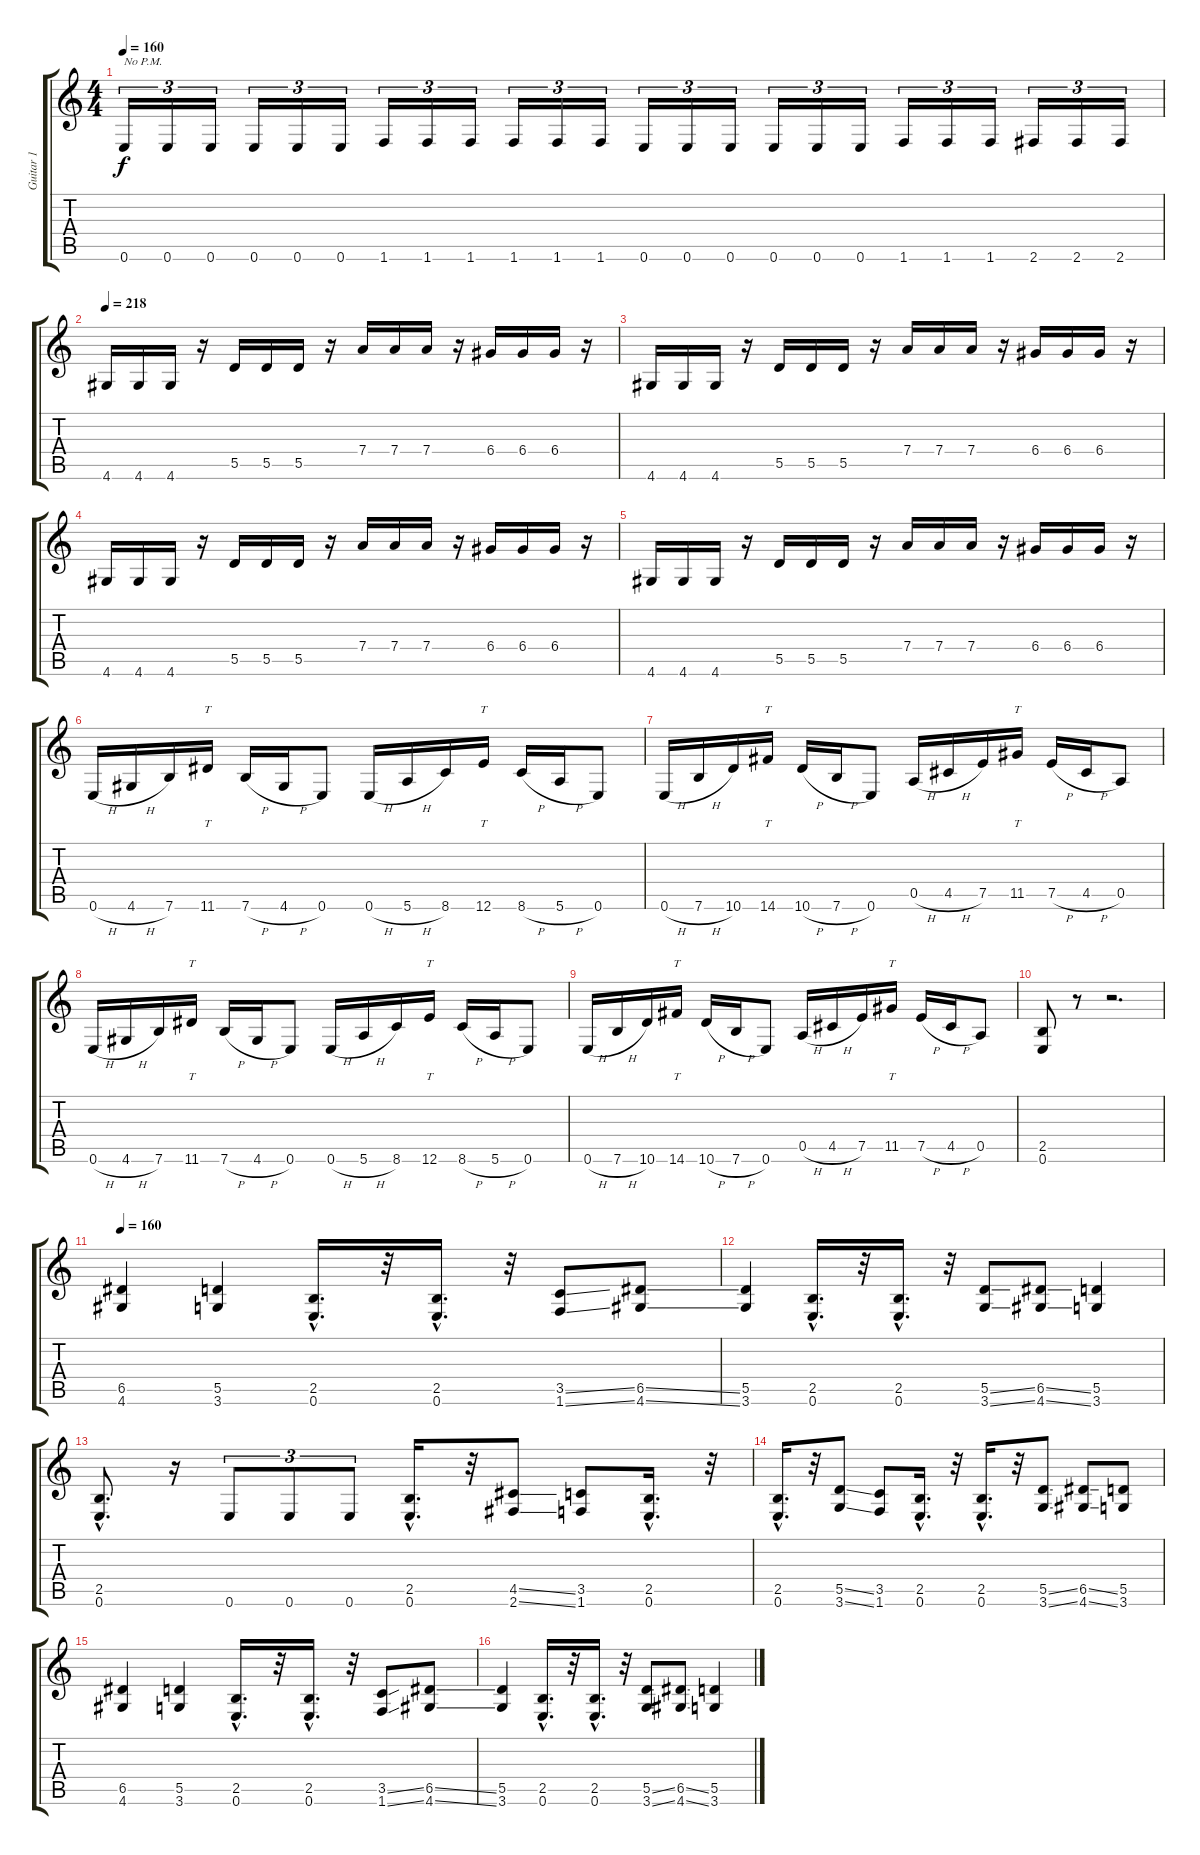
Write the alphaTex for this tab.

\track ("Guitar 1" "Guitar 1") {instrument distortionguitar}
\staff {score tabs}
\tuning (E4 B3 G3 D3 A2 E2) {hide}
\ts (4 4)
\tempo 160
\clef g2
\ks c
0.6.16{tu (3 2) txt "No P.M." dy f} 0.6.16{tu (3 2)} 0.6.16{tu (3 2)} 0.6.16{tu (3 2)} 0.6.16{tu (3 2)} 0.6.16{tu (3 2)} 1.6.16{tu (3 2)} 1.6.16{tu (3 2)} 1.6.16{tu (3 2)} 1.6.16{tu (3 2)} 1.6.16{tu (3 2)} 1.6.16{tu (3 2)} 0.6.16{tu (3 2)} 0.6.16{tu (3 2)} 0.6.16{tu (3 2)} 0.6.16{tu (3 2)} 0.6.16{tu (3 2)} 0.6.16{tu (3 2)} 1.6.16{tu (3 2)} 1.6.16{tu (3 2)} 1.6.16{tu (3 2)} 2.6.16{tu (3 2)} 2.6.16{tu (3 2)} 2.6.16{tu (3 2)} |
\tempo 218
4.6.16 4.6.16 4.6.16 r.16 5.5.16 5.5.16 5.5.16 r.16 7.4.16 7.4.16 7.4.16 r.16 6.4.16 6.4.16 6.4.16 r.16 |
4.6.16 4.6.16 4.6.16 r.16 5.5.16 5.5.16 5.5.16 r.16 7.4.16 7.4.16 7.4.16 r.16 6.4.16 6.4.16 6.4.16 r.16 |
4.6.16 4.6.16 4.6.16 r.16 5.5.16 5.5.16 5.5.16 r.16 7.4.16 7.4.16 7.4.16 r.16 6.4.16 6.4.16 6.4.16 r.16 |
4.6.16 4.6.16 4.6.16 r.16 5.5.16 5.5.16 5.5.16 r.16 7.4.16 7.4.16 7.4.16 r.16 6.4.16 6.4.16 6.4.16 r.16 |
0.6{h}.16 4.6{h}.16 7.6.16 11.6.16{tt} 7.6{h}.16 4.6{h}.16 0.6.8 0.6{h}.16 5.6{h}.16 8.6.16 12.6.16{tt} 8.6{h}.16 5.6{h}.16 0.6.8 |
0.6{h}.16 7.6{h}.16 10.6.16 14.6.16{tt} 10.6{h}.16 7.6{h}.16 0.6.8 0.5{h}.16 4.5{h}.16 7.5.16 11.5.16{tt} 7.5{h}.16 4.5{h}.16 0.5.8 |
0.6{h}.16 4.6{h}.16 7.6.16 11.6.16{tt} 7.6{h}.16 4.6{h}.16 0.6.8 0.6{h}.16 5.6{h}.16 8.6.16 12.6.16{tt} 8.6{h}.16 5.6{h}.16 0.6.8 |
0.6{h}.16 7.6{h}.16 10.6.16 14.6.16{tt} 10.6{h}.16 7.6{h}.16 0.6.8 0.5{h}.16 4.5{h}.16 7.5.16 11.5.16{tt} 7.5{h}.16 4.5{h}.16 0.5.8 |
(2.5 0.6).8 r.8 r.2{d} |
\tempo 160
(6.5 4.6).4 (5.5 3.6).4 (2.5{hac} 0.6{hac}).16{d} r.32 (2.5{hac} 0.6{hac}).16{d} r.32 (3.5{ss} 1.6{ss}).8 (6.5{ss} 4.6{ss}).8 |
(5.5 3.6).4 (2.5{hac} 0.6{hac}).16{d} r.32 (2.5{hac} 0.6{hac}).16{d} r.32 (5.5{ss} 3.6{ss}).8 (6.5{ss} 4.6{ss}).8 (5.5 3.6).4 |
(2.5{hac} 0.6{hac}).8{d} r.16 0.6.8{tu (3 2)} 0.6.8{tu (3 2)} 0.6.8{tu (3 2)} (2.5{hac} 0.6{hac}).16{d} r.32 (4.5{ss} 2.6{ss}).8 (3.5 1.6).8 (2.5{hac} 0.6{hac}).16{d} r.32 |
(2.5{hac} 0.6{hac}).16{d} r.32 (5.5{ss} 3.6{ss}).8 (3.5 1.6).8 (2.5{hac} 0.6{hac}).16{d} r.32 (2.5{hac} 0.6{hac}).16{d} r.32 (5.5{ss} 3.6{ss}).8 (6.5{ss} 4.6{ss}).8 (5.5 3.6).8 |
(6.5 4.6).4 (5.5 3.6).4 (2.5{hac} 0.6{hac}).16{d} r.32 (2.5{hac} 0.6{hac}).16{d} r.32 (3.5{ss} 1.6{ss}).8 (6.5{ss} 4.6{ss}).8 |
(5.5 3.6).4 (2.5{hac} 0.6{hac}).16{d} r.32 (2.5{hac} 0.6{hac}).16{d} r.32 (5.5{ss} 3.6{ss}).8 (6.5{ss} 4.6{ss}).8 (5.5 3.6).4
